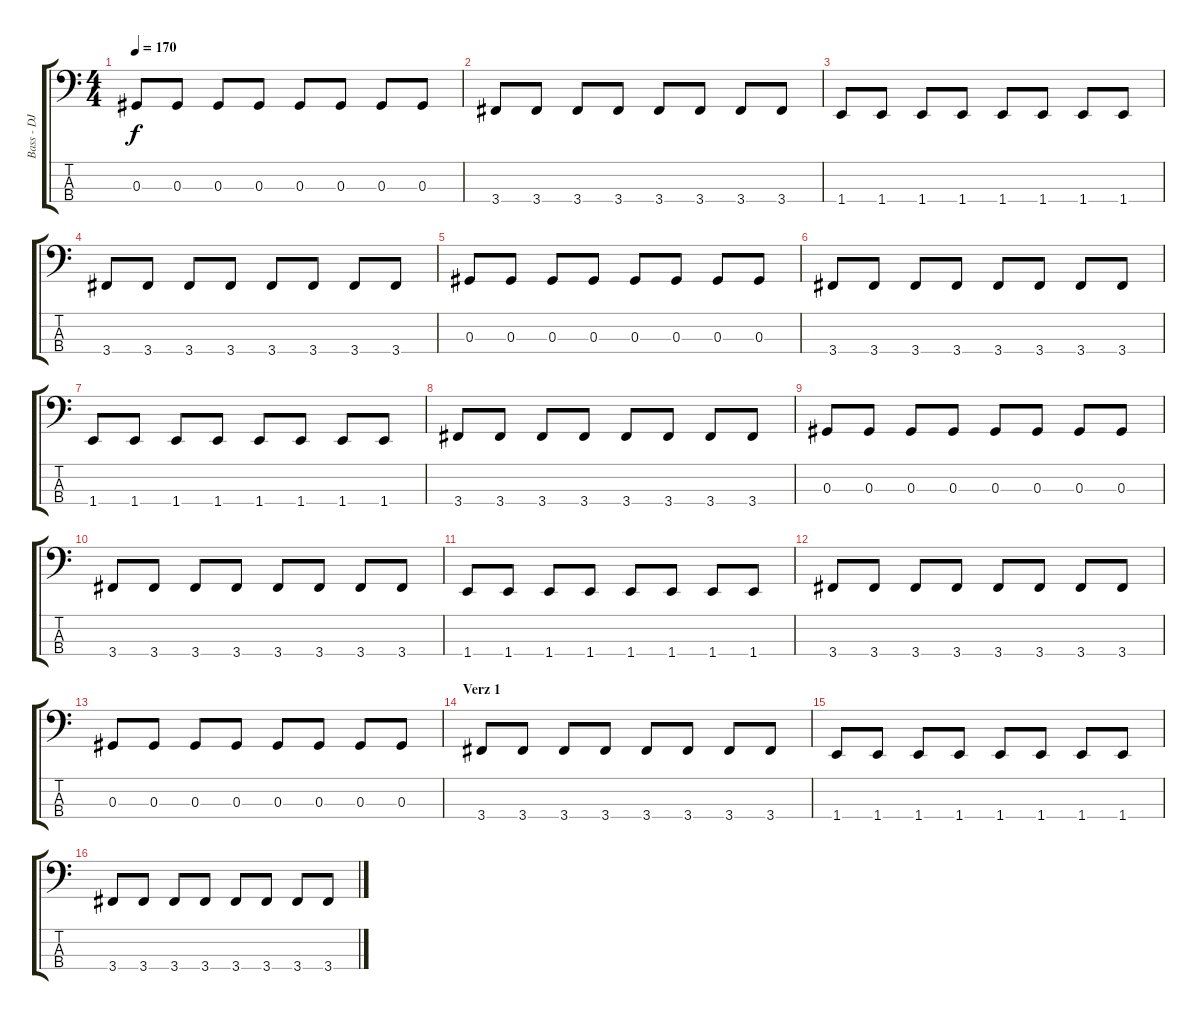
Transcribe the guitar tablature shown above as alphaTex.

\track ("Bass - DJ" "Bass - DJ") {instrument electricbassfinger}
\staff {score tabs}
\tuning (Gb2 Db2 Ab1 Eb1) {hide}
\ts (4 4)
\tempo 170
\clef f4
\ks c
0.3.8{dy f} 0.3.8 0.3.8 0.3.8 0.3.8 0.3.8 0.3.8 0.3.8 |
3.4.8 3.4.8 3.4.8 3.4.8 3.4.8 3.4.8 3.4.8 3.4.8 |
1.4.8 1.4.8 1.4.8 1.4.8 1.4.8 1.4.8 1.4.8 1.4.8 |
3.4.8 3.4.8 3.4.8 3.4.8 3.4.8 3.4.8 3.4.8 3.4.8 |
0.3.8 0.3.8 0.3.8 0.3.8 0.3.8 0.3.8 0.3.8 0.3.8 |
3.4.8 3.4.8 3.4.8 3.4.8 3.4.8 3.4.8 3.4.8 3.4.8 |
1.4.8 1.4.8 1.4.8 1.4.8 1.4.8 1.4.8 1.4.8 1.4.8 |
3.4.8 3.4.8 3.4.8 3.4.8 3.4.8 3.4.8 3.4.8 3.4.8 |
0.3.8 0.3.8 0.3.8 0.3.8 0.3.8 0.3.8 0.3.8 0.3.8 |
3.4.8 3.4.8 3.4.8 3.4.8 3.4.8 3.4.8 3.4.8 3.4.8 |
1.4.8 1.4.8 1.4.8 1.4.8 1.4.8 1.4.8 1.4.8 1.4.8 |
3.4.8 3.4.8 3.4.8 3.4.8 3.4.8 3.4.8 3.4.8 3.4.8 |
0.3.8 0.3.8 0.3.8 0.3.8 0.3.8 0.3.8 0.3.8 0.3.8 |
\section ("" "Verz 1")
3.4.8 3.4.8 3.4.8 3.4.8 3.4.8 3.4.8 3.4.8 3.4.8 |
1.4.8 1.4.8 1.4.8 1.4.8 1.4.8 1.4.8 1.4.8 1.4.8 |
3.4.8 3.4.8 3.4.8 3.4.8 3.4.8 3.4.8 3.4.8 3.4.8
